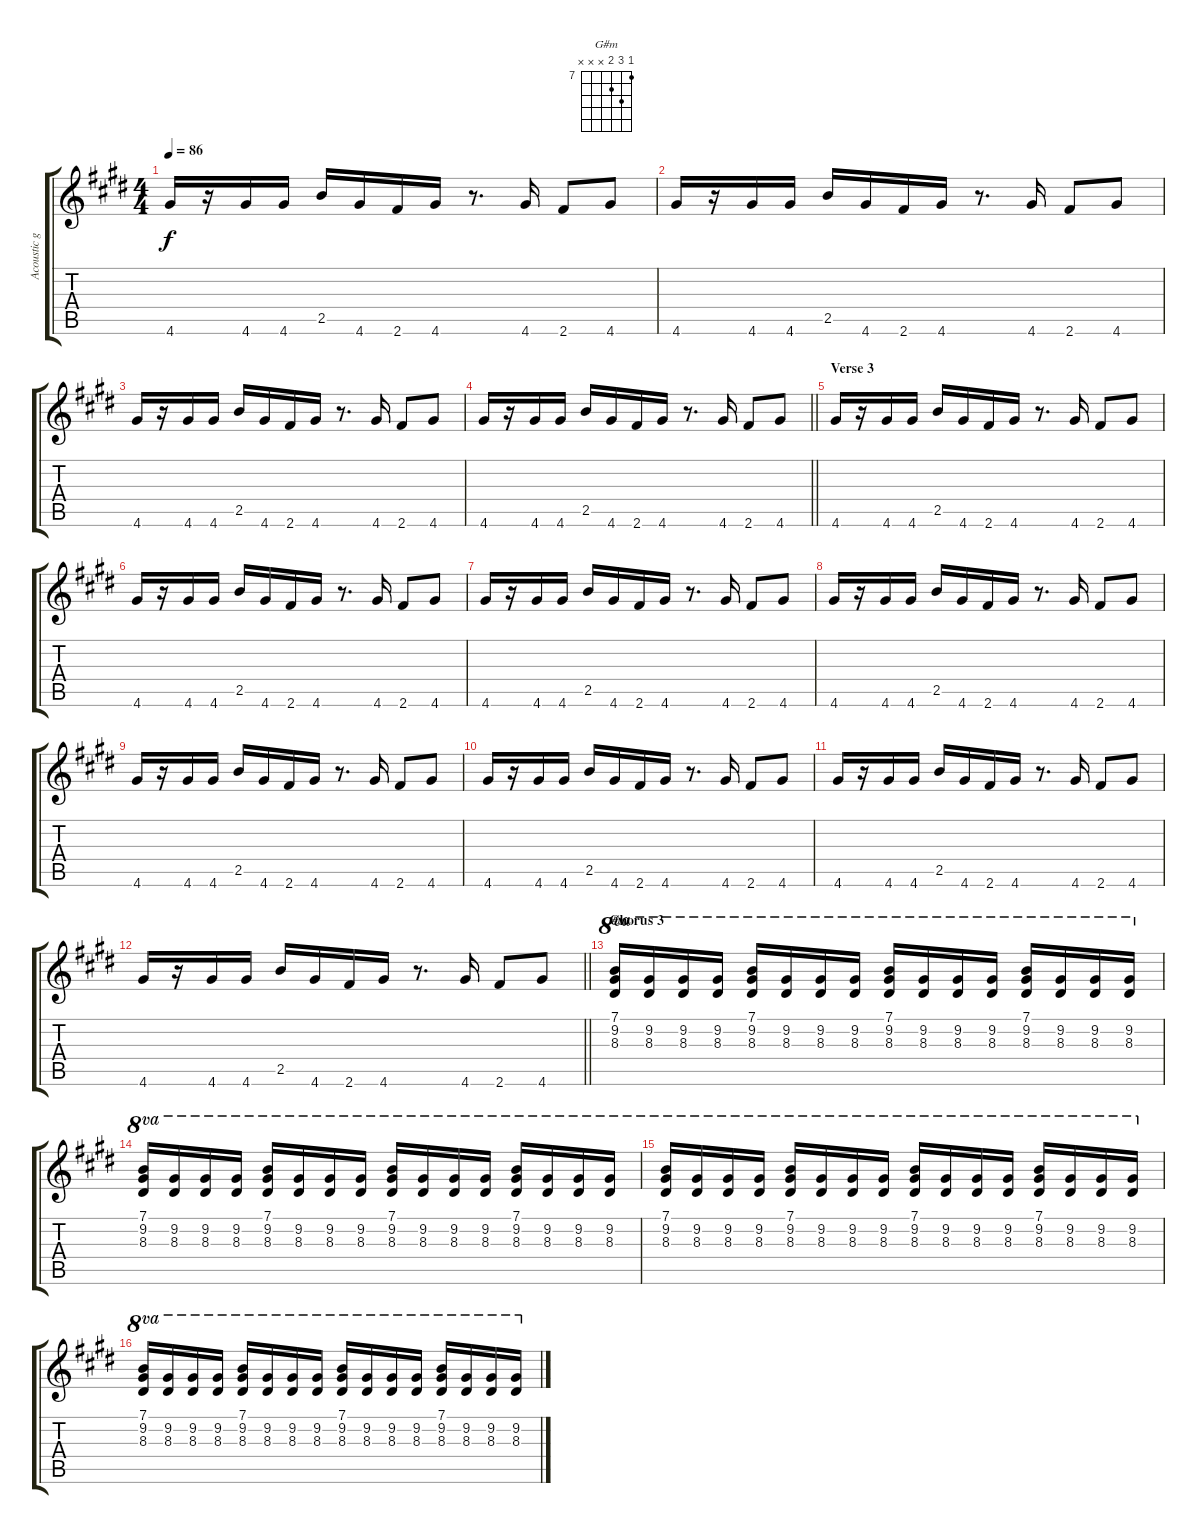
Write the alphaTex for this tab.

\track ("Acoustic guitar" "Acoustic g") {instrument acousticguitarsteel}
\staff {score tabs}
\tuning (E4 B3 G3 D3 A2 E2) {hide}
\chord ("G#m" 7 9 8 x x x) {firstfret 7}
\ts (4 4)
\tempo 86
\clef g2
\ks e
4.6.16{ot 8vb dy f} r.16{ot 8vb} 4.6.16{ot 8vb} 4.6.16{ot 8vb} 2.5.16{ot 8vb} 4.6.16{ot 8vb} 2.6.16{ot 8vb} 4.6.16{ot 8vb} r.8{d ot 8vb} 4.6.16{ot 8vb} 2.6.8{ot 8vb} 4.6.8{ot 8vb} |
4.6.16{ot 8vb} r.16{ot 8vb} 4.6.16{ot 8vb} 4.6.16{ot 8vb} 2.5.16{ot 8vb} 4.6.16{ot 8vb} 2.6.16{ot 8vb} 4.6.16{ot 8vb} r.8{d ot 8vb} 4.6.16{ot 8vb} 2.6.8{ot 8vb} 4.6.8{ot 8vb} |
4.6.16{ot 8vb} r.16{ot 8vb} 4.6.16{ot 8vb} 4.6.16{ot 8vb} 2.5.16{ot 8vb} 4.6.16{ot 8vb} 2.6.16{ot 8vb} 4.6.16{ot 8vb} r.8{d ot 8vb} 4.6.16{ot 8vb} 2.6.8{ot 8vb} 4.6.8{ot 8vb} |
\barLineRight lightlight
4.6.16{ot 8vb} r.16{ot 8vb} 4.6.16{ot 8vb} 4.6.16{ot 8vb} 2.5.16{ot 8vb} 4.6.16{ot 8vb} 2.6.16{ot 8vb} 4.6.16{ot 8vb} r.8{d ot 8vb} 4.6.16{ot 8vb} 2.6.8{ot 8vb} 4.6.8{ot 8vb} |
\section ("" "Verse 3")
4.6.16{ot 8vb} r.16{ot 8vb} 4.6.16{ot 8vb} 4.6.16{ot 8vb} 2.5.16{ot 8vb} 4.6.16{ot 8vb} 2.6.16{ot 8vb} 4.6.16{ot 8vb} r.8{d ot 8vb} 4.6.16{ot 8vb} 2.6.8{ot 8vb} 4.6.8{ot 8vb} |
4.6.16{ot 8vb} r.16{ot 8vb} 4.6.16{ot 8vb} 4.6.16{ot 8vb} 2.5.16{ot 8vb} 4.6.16{ot 8vb} 2.6.16{ot 8vb} 4.6.16{ot 8vb} r.8{d ot 8vb} 4.6.16{ot 8vb} 2.6.8{ot 8vb} 4.6.8{ot 8vb} |
4.6.16{ot 8vb} r.16{ot 8vb} 4.6.16{ot 8vb} 4.6.16{ot 8vb} 2.5.16{ot 8vb} 4.6.16{ot 8vb} 2.6.16{ot 8vb} 4.6.16{ot 8vb} r.8{d ot 8vb} 4.6.16{ot 8vb} 2.6.8{ot 8vb} 4.6.8{ot 8vb} |
4.6.16{ot 8vb} r.16{ot 8vb} 4.6.16{ot 8vb} 4.6.16{ot 8vb} 2.5.16{ot 8vb} 4.6.16{ot 8vb} 2.6.16{ot 8vb} 4.6.16{ot 8vb} r.8{d ot 8vb} 4.6.16{ot 8vb} 2.6.8{ot 8vb} 4.6.8{ot 8vb} |
4.6.16{ot 8vb} r.16{ot 8vb} 4.6.16{ot 8vb} 4.6.16{ot 8vb} 2.5.16{ot 8vb} 4.6.16{ot 8vb} 2.6.16{ot 8vb} 4.6.16{ot 8vb} r.8{d ot 8vb} 4.6.16{ot 8vb} 2.6.8{ot 8vb} 4.6.8{ot 8vb} |
4.6.16{ot 8vb} r.16{ot 8vb} 4.6.16{ot 8vb} 4.6.16{ot 8vb} 2.5.16{ot 8vb} 4.6.16{ot 8vb} 2.6.16{ot 8vb} 4.6.16{ot 8vb} r.8{d ot 8vb} 4.6.16{ot 8vb} 2.6.8{ot 8vb} 4.6.8{ot 8vb} |
4.6.16{ot 8vb} r.16{ot 8vb} 4.6.16{ot 8vb} 4.6.16{ot 8vb} 2.5.16{ot 8vb} 4.6.16{ot 8vb} 2.6.16{ot 8vb} 4.6.16{ot 8vb} r.8{d ot 8vb} 4.6.16{ot 8vb} 2.6.8{ot 8vb} 4.6.8{ot 8vb} |
\barLineRight lightlight
4.6.16{ot 8vb} r.16{ot 8vb} 4.6.16{ot 8vb} 4.6.16{ot 8vb} 2.5.16{ot 8vb} 4.6.16{ot 8vb} 2.6.16{ot 8vb} 4.6.16{ot 8vb} r.8{d ot 8vb} 4.6.16{ot 8vb} 2.6.8{ot 8vb} 4.6.8{ot 8vb} |
\section ("" "Chorus 3")
(7.1 9.2 8.3).16{ch "G#m" ot 8va} (9.2 8.3).16{ot 8va} (9.2 8.3).16{ot 8va} (9.2 8.3).16{ot 8va} (7.1 9.2 8.3).16{ot 8va} (9.2 8.3).16{ot 8va} (9.2 8.3).16{ot 8va} (9.2 8.3).16{ot 8va} (7.1 9.2 8.3).16{ot 8va} (9.2 8.3).16{ot 8va} (9.2 8.3).16{ot 8va} (9.2 8.3).16{ot 8va} (7.1 9.2 8.3).16{ot 8va} (9.2 8.3).16{ot 8va} (9.2 8.3).16{ot 8va} (9.2 8.3).16{ot 8va} |
(7.1 9.2 8.3).16{ot 8va} (9.2 8.3).16{ot 8va} (9.2 8.3).16{ot 8va} (9.2 8.3).16{ot 8va} (7.1 9.2 8.3).16{ot 8va} (9.2 8.3).16{ot 8va} (9.2 8.3).16{ot 8va} (9.2 8.3).16{ot 8va} (7.1 9.2 8.3).16{ot 8va} (9.2 8.3).16{ot 8va} (9.2 8.3).16{ot 8va} (9.2 8.3).16{ot 8va} (7.1 9.2 8.3).16{ot 8va} (9.2 8.3).16{ot 8va} (9.2 8.3).16{ot 8va} (9.2 8.3).16{ot 8va} |
(7.1 9.2 8.3).16{ot 8va} (9.2 8.3).16{ot 8va} (9.2 8.3).16{ot 8va} (9.2 8.3).16{ot 8va} (7.1 9.2 8.3).16{ot 8va} (9.2 8.3).16{ot 8va} (9.2 8.3).16{ot 8va} (9.2 8.3).16{ot 8va} (7.1 9.2 8.3).16{ot 8va} (9.2 8.3).16{ot 8va} (9.2 8.3).16{ot 8va} (9.2 8.3).16{ot 8va} (7.1 9.2 8.3).16{ot 8va} (9.2 8.3).16{ot 8va} (9.2 8.3).16{ot 8va} (9.2 8.3).16{ot 8va} |
(7.1 9.2 8.3).16{ot 8va} (9.2 8.3).16{ot 8va} (9.2 8.3).16{ot 8va} (9.2 8.3).16{ot 8va} (7.1 9.2 8.3).16{ot 8va} (9.2 8.3).16{ot 8va} (9.2 8.3).16{ot 8va} (9.2 8.3).16{ot 8va} (7.1 9.2 8.3).16{ot 8va} (9.2 8.3).16{ot 8va} (9.2 8.3).16{ot 8va} (9.2 8.3).16{ot 8va} (7.1 9.2 8.3).16{ot 8va} (9.2 8.3).16{ot 8va} (9.2 8.3).16{ot 8va} (9.2 8.3).16{ot 8va}
